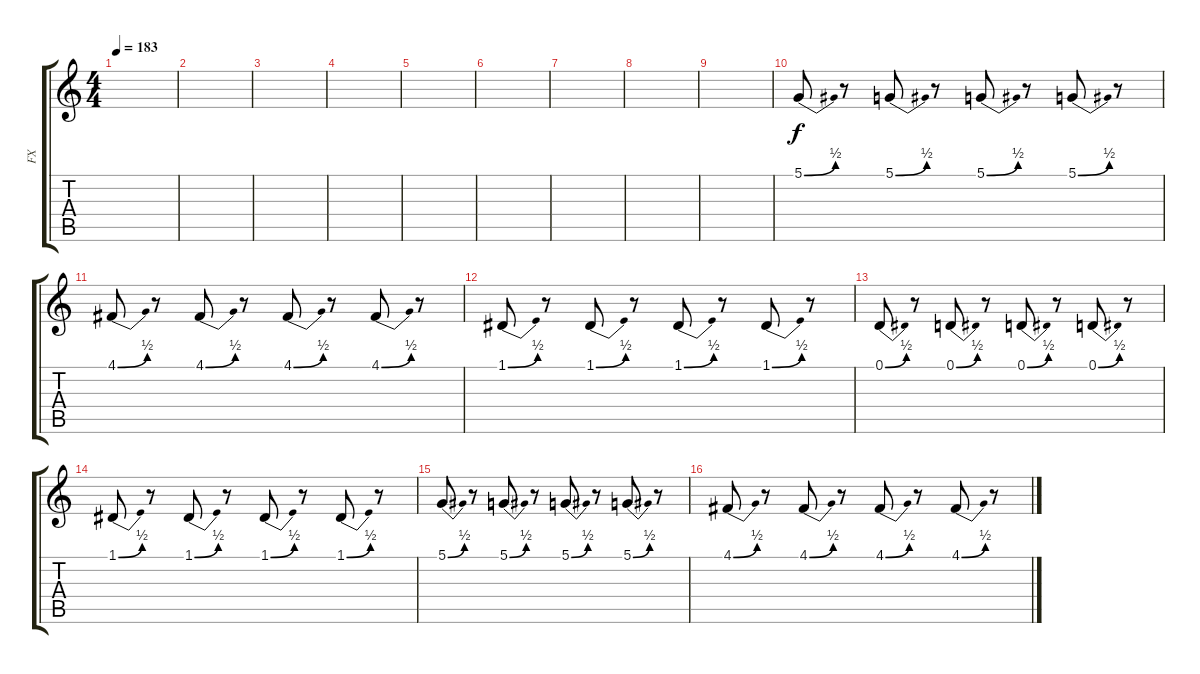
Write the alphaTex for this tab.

\track ("FX" "FX") {instrument stringensemble1}
\staff {score tabs}
\tuning (D4 A3 F3 C3 G2 C2) {hide}
\ts (4 4)
\tempo 183
\clef g2
\ks c
|
|
|
|
|
|
|
|
|
5.1{be (bend 0 0 60 2)}.8{volume 8 balance 0} r.8 5.1{be (bend 0 0 60 2)}.8{balance 16} r.8 5.1{be (bend 0 0 60 2)}.8{balance 0} r.8 5.1{be (bend 0 0 60 2)}.8{balance 16} r.8 |
4.1{be (bend 0 0 60 2)}.8{balance 0} r.8 4.1{be (bend 0 0 60 2)}.8{balance 16} r.8 4.1{be (bend 0 0 60 2)}.8{balance 0} r.8 4.1{be (bend 0 0 60 2)}.8{balance 16} r.8 |
1.1{be (bend 0 0 60 2)}.8{balance 0} r.8 1.1{be (bend 0 0 60 2)}.8{balance 16} r.8 1.1{be (bend 0 0 60 2)}.8{balance 0} r.8 1.1{be (bend 0 0 60 2)}.8{balance 16} r.8 |
0.1{be (bend 0 0 60 2)}.8{balance 0} r.8 0.1{be (bend 0 0 60 2)}.8{balance 16} r.8 0.1{be (bend 0 0 60 2)}.8{balance 0} r.8 0.1{be (bend 0 0 60 2)}.8{balance 16} r.8 |
1.1{be (bend 0 0 60 2)}.8{balance 0} r.8 1.1{be (bend 0 0 60 2)}.8{balance 16} r.8 1.1{be (bend 0 0 60 2)}.8{balance 0} r.8 1.1{be (bend 0 0 60 2)}.8{balance 16} r.8 |
5.1{be (bend 0 0 60 2)}.8{balance 0} r.8 5.1{be (bend 0 0 60 2)}.8{balance 16} r.8 5.1{be (bend 0 0 60 2)}.8{balance 0} r.8 5.1{be (bend 0 0 60 2)}.8{balance 16} r.8 |
4.1{be (bend 0 0 60 2)}.8{balance 0} r.8 4.1{be (bend 0 0 60 2)}.8{balance 16} r.8 4.1{be (bend 0 0 60 2)}.8{balance 0} r.8 4.1{be (bend 0 0 60 2)}.8{balance 16} r.8
